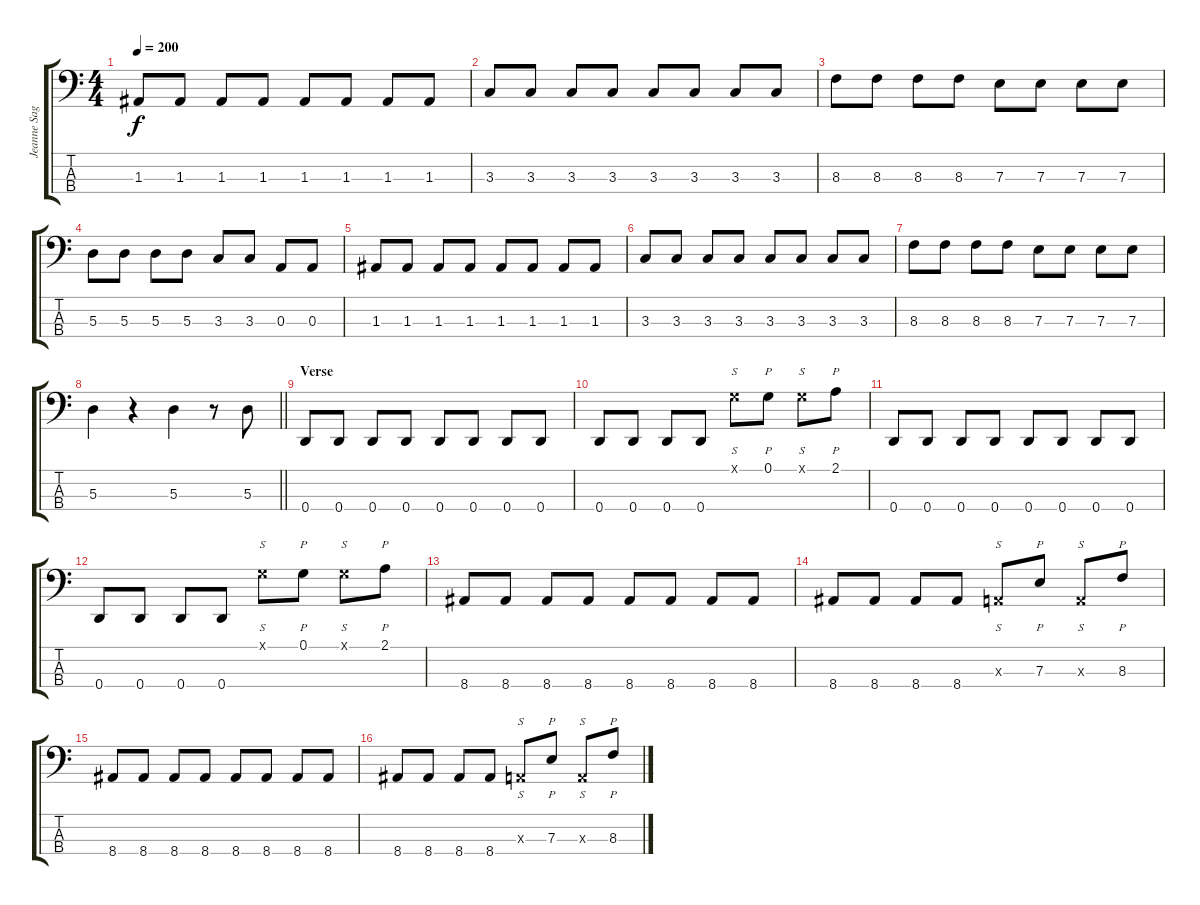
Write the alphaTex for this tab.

\track ("Jeanne Sagan" "Jeanne Sag") {instrument electricbassfinger}
\staff {score tabs}
\tuning (G2 D2 A1 D1) {hide}
\ts (4 4)
\tempo 200
\clef f4
\ks c
1.3.8{dy f} 1.3.8 1.3.8 1.3.8 1.3.8 1.3.8 1.3.8 1.3.8 |
3.3.8 3.3.8 3.3.8 3.3.8 3.3.8 3.3.8 3.3.8 3.3.8 |
8.3.8 8.3.8 8.3.8 8.3.8 7.3.8 7.3.8 7.3.8 7.3.8 |
5.3.8 5.3.8 5.3.8 5.3.8 3.3.8 3.3.8 0.3.8 0.3.8 |
1.3.8 1.3.8 1.3.8 1.3.8 1.3.8 1.3.8 1.3.8 1.3.8 |
3.3.8 3.3.8 3.3.8 3.3.8 3.3.8 3.3.8 3.3.8 3.3.8 |
8.3.8 8.3.8 8.3.8 8.3.8 7.3.8 7.3.8 7.3.8 7.3.8 |
\barLineRight lightlight
5.3.4 r.4 5.3.4 r.8 5.3.8 |
\section ("" "Verse")
0.4.8 0.4.8 0.4.8 0.4.8 0.4.8 0.4.8 0.4.8 0.4.8 |
0.4.8 0.4.8 0.4.8 0.4.8 0.1{x}.8{s} 0.1.8{p} 0.1{x}.8{s} 2.1.8{p} |
0.4.8 0.4.8 0.4.8 0.4.8 0.4.8 0.4.8 0.4.8 0.4.8 |
0.4.8 0.4.8 0.4.8 0.4.8 0.1{x}.8{s} 0.1.8{p} 0.1{x}.8{s} 2.1.8{p} |
8.4.8 8.4.8 8.4.8 8.4.8 8.4.8 8.4.8 8.4.8 8.4.8 |
8.4.8 8.4.8 8.4.8 8.4.8 0.3{x}.8{s} 7.3.8{p} 0.3{x}.8{s} 8.3.8{p} |
8.4.8 8.4.8 8.4.8 8.4.8 8.4.8 8.4.8 8.4.8 8.4.8 |
8.4.8 8.4.8 8.4.8 8.4.8 0.3{x}.8{s} 7.3.8{p} 0.3{x}.8{s} 8.3.8{p}
